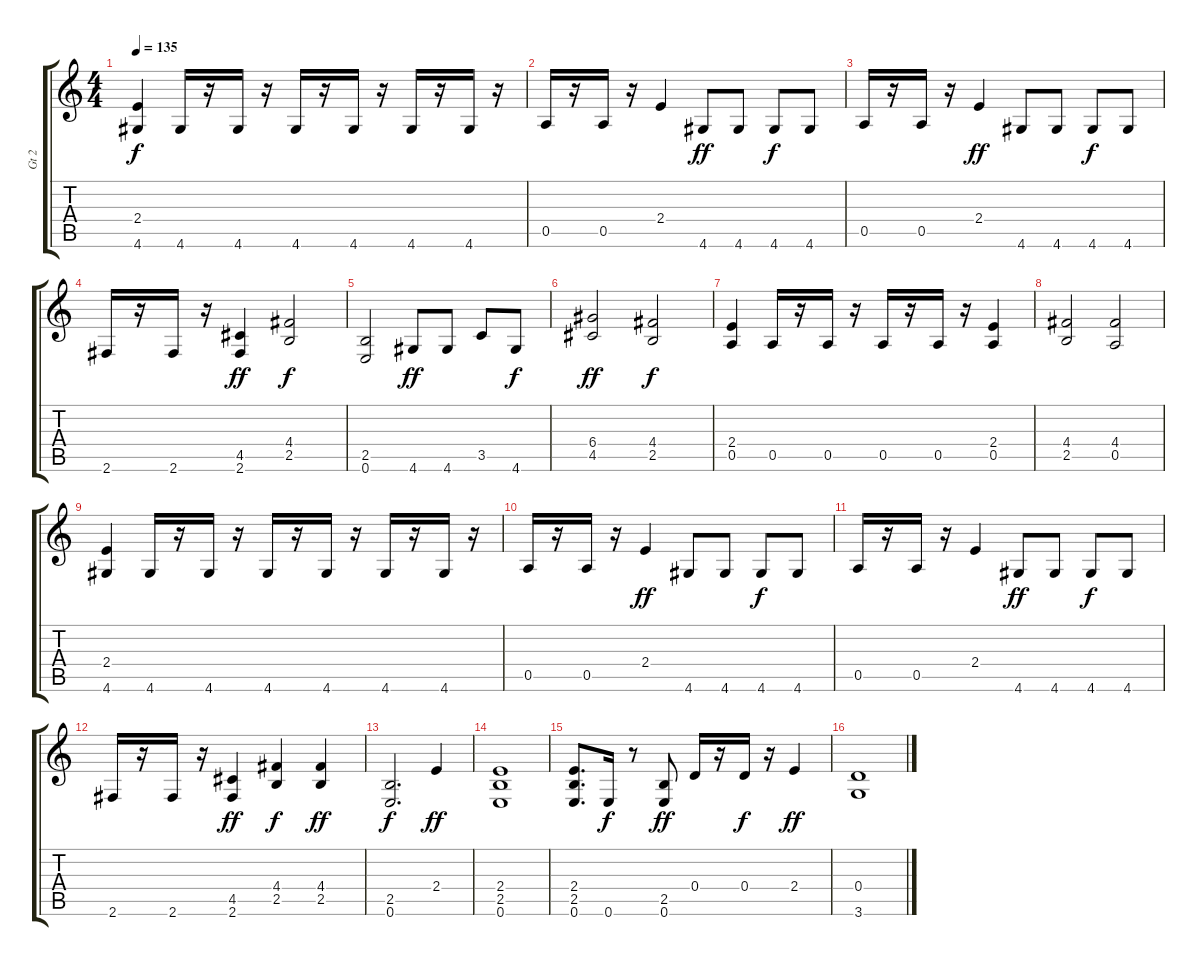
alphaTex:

\track ("Gt 2                                " "Gt 2      ") {instrument distortionguitar}
\staff {score tabs}
\tuning (E4 B3 G3 D3 A2 E2) {hide}
\ts (4 4)
\tempo 135
\clef g2
\ks c
(2.4 4.6).4{dy f} 4.6.16 r.16 4.6.16 r.16 4.6.16 r.16 4.6.16 r.16 4.6.16 r.16 4.6.16 r.16 |
0.5.16 r.16 0.5.16 r.16 2.4.4 4.6.8{dy ff} 4.6.8 4.6.8{dy f} 4.6.8 |
0.5.16 r.16 0.5.16 r.16 2.4.4{dy ff} 4.6.8 4.6.8 4.6.8{dy f} 4.6.8 |
2.6.16 r.16 2.6.16 r.16 (4.5 2.6).4{dy ff} (4.4 2.5).2{dy f} |
(2.5 0.6).2 4.6.8{dy ff} 4.6.8 3.5.8 4.6.8{dy f} |
(6.4 4.5).2{dy ff} (4.4 2.5).2{dy f} |
(2.4 0.5).4 0.5.16 r.16 0.5.16 r.16 0.5.16 r.16 0.5.16 r.16 (2.4 0.5).4 |
(4.4 2.5).2 (4.4 0.5).2 |
(2.4 4.6).4 4.6.16 r.16 4.6.16 r.16 4.6.16 r.16 4.6.16 r.16 4.6.16 r.16 4.6.16 r.16 |
0.5.16 r.16 0.5.16 r.16 2.4.4{dy ff} 4.6.8 4.6.8 4.6.8{dy f} 4.6.8 |
0.5.16 r.16 0.5.16 r.16 2.4.4 4.6.8{dy ff} 4.6.8 4.6.8{dy f} 4.6.8 |
2.6.16 r.16 2.6.16 r.16 (4.5 2.6).4{dy ff} (4.4 2.5).4{dy f} (4.4 2.5).4{dy ff} |
(2.5 0.6).2{d dy f} 2.4.4{dy ff} |
(2.4 2.5 0.6).1 |
(2.4 2.5 0.6).8{d} 0.6.16{dy f} r.8 (2.5 0.6).8{dy ff} 0.4.16 r.16 0.4.16{dy f} r.16 2.4.4{dy ff} |
(0.4 3.6).1
